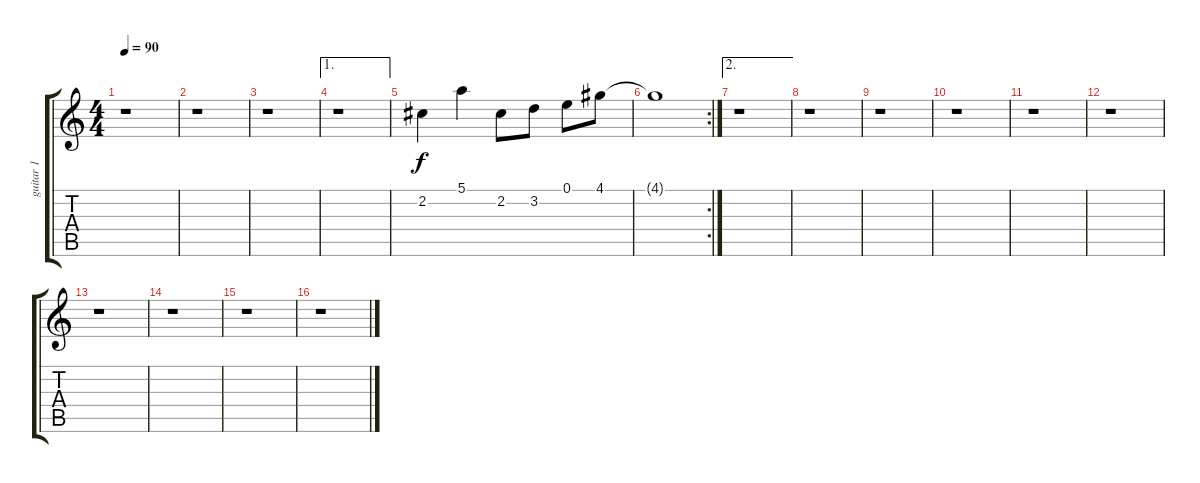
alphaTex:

\track ("guitar 1" "guitar 1") {instrument electricguitarclean}
\staff {score tabs}
\tuning (E4 B3 G3 D3 A2 E2) {hide}
\ts (4 4)
\tempo 90
\clef g2
\ks c
r.1{dy f} |
r.1 |
r.1 |
\ae 1
r.1 |
2.2.4 5.1.4 2.2.8 3.2.8 0.1.8 4.1.8 |
\rc 2
4.1{t}.1 |
\ae 2
r.1 |
r.1 |
r.1 |
r.1 |
r.1 |
r.1 |
r.1 |
r.1 |
r.1 |
r.1
